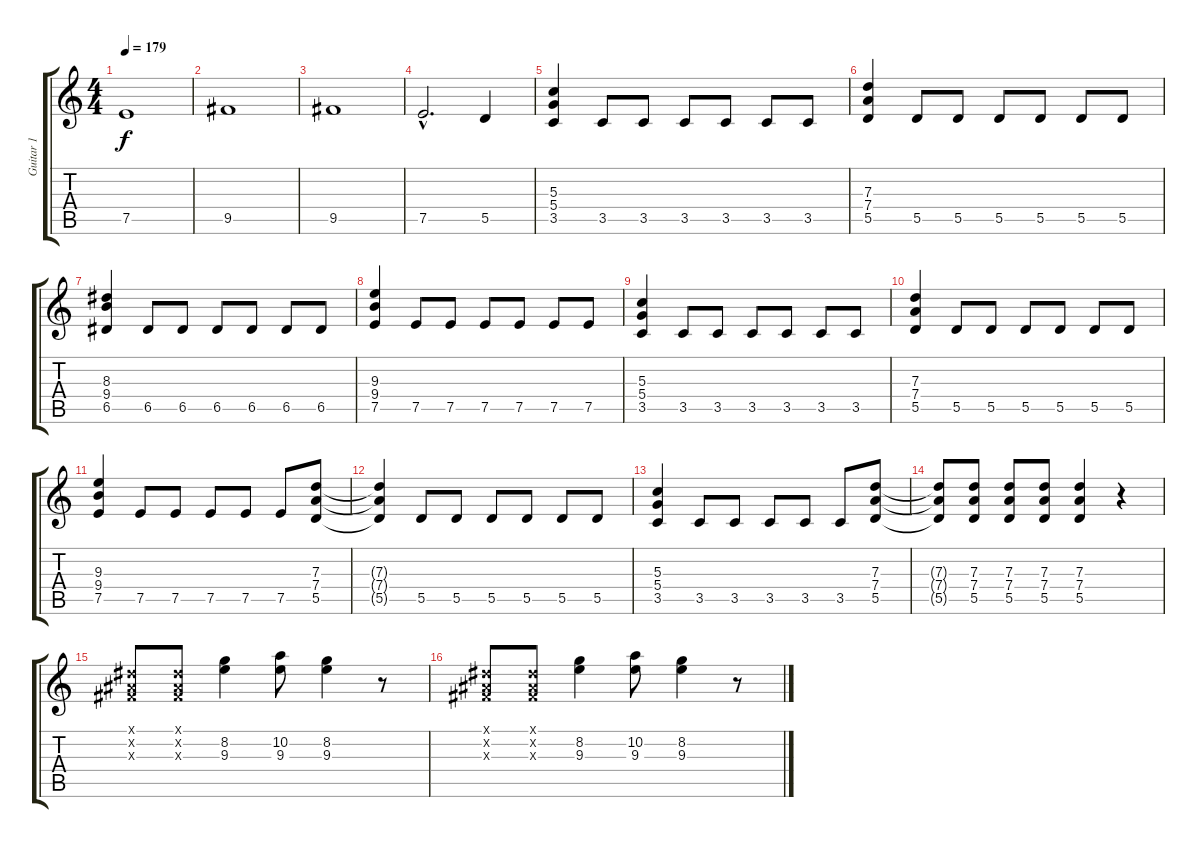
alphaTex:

\track ("Guitar 1" "Guitar 1") {instrument distortionguitar}
\staff {score tabs}
\tuning (E4 B3 G3 D3 A2 E2) {hide}
\ts (4 4)
\tempo 179
\clef g2
\ks c
7.5.1{dy f} |
9.5.1 |
9.5.1 |
7.5{hac}.2{d} 5.5.4 |
(5.3 5.4 3.5).4 3.5.8 3.5.8 3.5.8 3.5.8 3.5.8 3.5.8 |
(7.3 7.4 5.5).4 5.5.8 5.5.8 5.5.8 5.5.8 5.5.8 5.5.8 |
(8.3 9.4 6.5).4 6.5.8 6.5.8 6.5.8 6.5.8 6.5.8 6.5.8 |
(9.3 9.4 7.5).4 7.5.8 7.5.8 7.5.8 7.5.8 7.5.8 7.5.8 |
(5.3 5.4 3.5).4 3.5.8 3.5.8 3.5.8 3.5.8 3.5.8 3.5.8 |
(7.3 7.4 5.5).4 5.5.8 5.5.8 5.5.8 5.5.8 5.5.8 5.5.8 |
(9.3 9.4 7.5).4 7.5.8 7.5.8 7.5.8 7.5.8 7.5.8 (7.3 7.4 5.5).8 |
(7.3{t} 7.4{t} 5.5{t}).4 5.5.8 5.5.8 5.5.8 5.5.8 5.5.8 5.5.8 |
(5.3 5.4 3.5).4 3.5.8 3.5.8 3.5.8 3.5.8 3.5.8 (7.3 7.4 5.5).8 |
(7.3{t} 7.4{t} 5.5{t}).8 (7.3 7.4 5.5).8 (7.3 7.4 5.5).8 (7.3 7.4 5.5).8 (7.3 7.4 5.5).4 r.4 |
(-1.1{x} -1.2{x} -1.3{x}).8 (-1.1{x} -1.2{x} -1.3{x}).8 (8.2 9.3).4 (10.2 9.3).8 (8.2 9.3).4 r.8 |
(-1.1{x} -1.2{x} -1.3{x}).8 (-1.1{x} -1.2{x} -1.3{x}).8 (8.2 9.3).4 (10.2 9.3).8 (8.2 9.3).4 r.8
